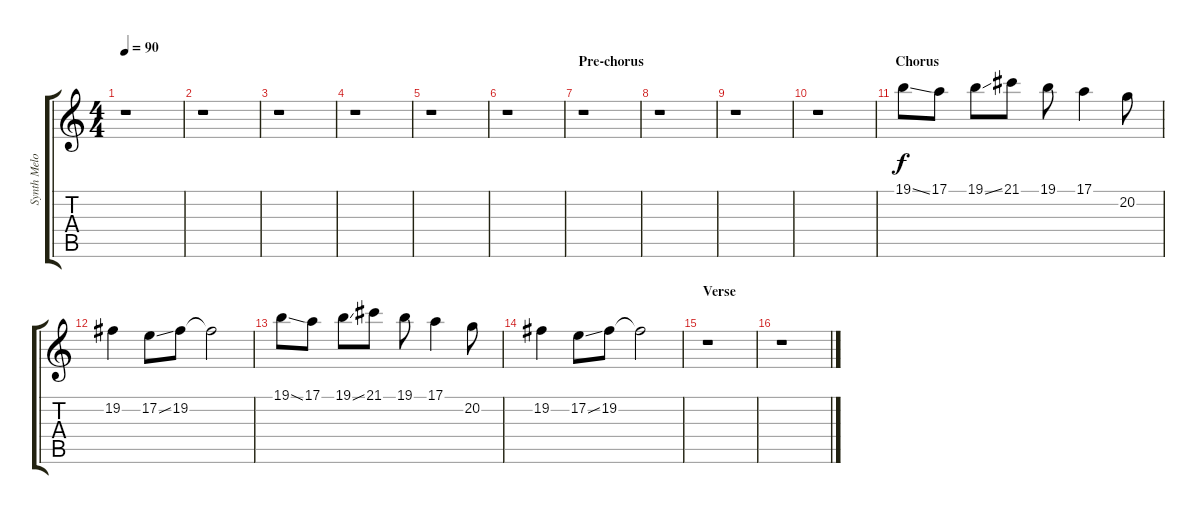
\track ("Synth Melody" "Synth Melo") {instrument lead2sawtooth}
\staff {score tabs}
\tuning (E4 B3 G3 D3 A2 E2) {hide}
\ts (4 4)
\tempo 90
\clef g2
\ks c
r.1{dy f} |
r.1 |
r.1 |
r.1 |
r.1 |
r.1 |
\section ("" "Pre-chorus")
r.1 |
r.1 |
r.1 |
r.1 |
\section ("" "Chorus")
19.1{ss}.8 17.1.8 19.1{ss}.8 21.1.8 19.1.8 17.1.4 20.2.8 |
19.2.4 17.2{ss}.8 19.2.8 19.2{t}.2 |
19.1{ss}.8 17.1.8 19.1{ss}.8 21.1.8 19.1.8 17.1.4 20.2.8 |
19.2.4 17.2{ss}.8 19.2.8 19.2{t}.2 |
\section ("" "Verse")
r.1 |
r.1
